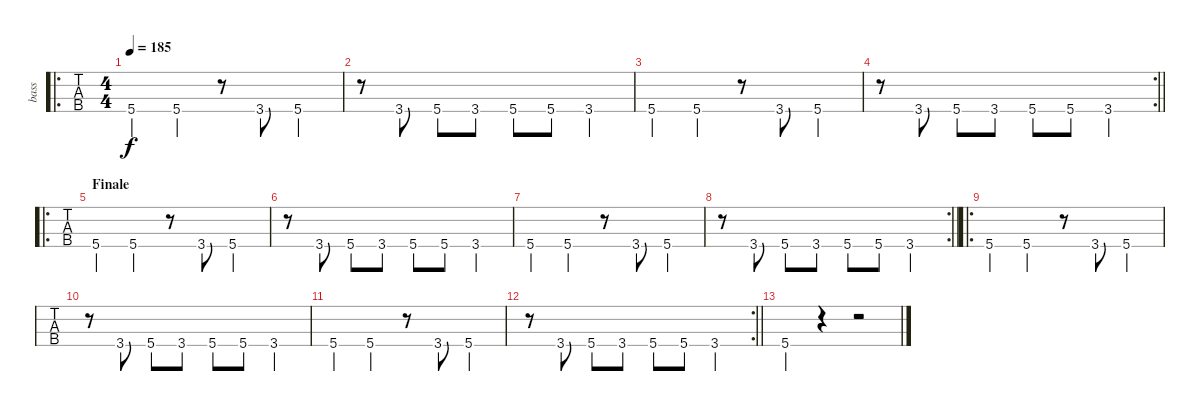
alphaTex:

\track ("bass" "bass") {instrument electricbassfinger}
\staff {tabs}
\tuning (G2 D2 A1 E1) {hide}
\ro
\ts (4 4)
\tempo 185
\clef f4
\ks c
5.4.4{dy f} 5.4.4 r.8 3.4.8 5.4.4 |
r.8 3.4.8 5.4.8 3.4.8 5.4.8 5.4.8 3.4.4 |
5.4.4 5.4.4 r.8 3.4.8 5.4.4 |
\rc 2
\barLineRight lightlight
r.8 3.4.8 5.4.8 3.4.8 5.4.8 5.4.8 3.4.4 |
\ro
\section ("" "Finale")
5.4.4 5.4.4 r.8 3.4.8 5.4.4 |
r.8 3.4.8 5.4.8 3.4.8 5.4.8 5.4.8 3.4.4 |
5.4.4 5.4.4 r.8 3.4.8 5.4.4 |
\rc 2
\barLineRight lightlight
r.8 3.4.8 5.4.8 3.4.8 5.4.8 5.4.8 3.4.4 |
\ro
5.4.4 5.4.4 r.8 3.4.8 5.4.4 |
r.8 3.4.8 5.4.8 3.4.8 5.4.8 5.4.8 3.4.4 |
5.4.4 5.4.4 r.8 3.4.8 5.4.4 |
\rc 2
\barLineRight lightlight
r.8 3.4.8 5.4.8 3.4.8 5.4.8 5.4.8 3.4.4 |
5.4.4 r.4 r.2
